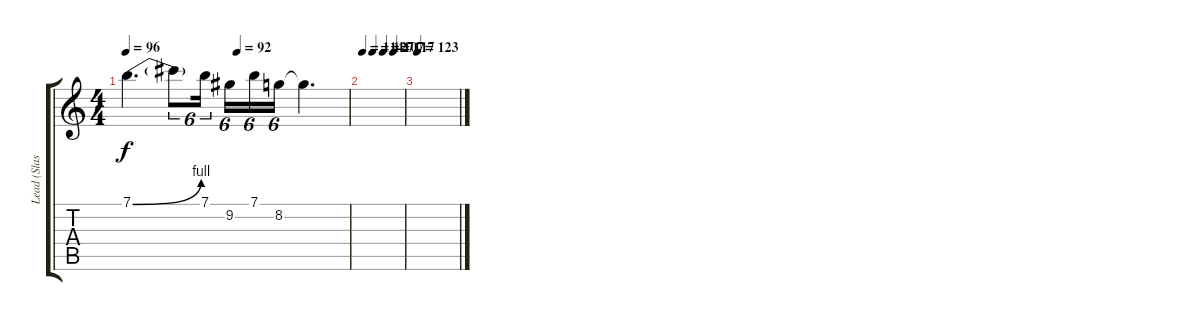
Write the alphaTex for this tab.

\track ("Lead (Slash)" "Lead (Slas") {instrument distortionguitar}
\staff {score tabs}
\tuning (E4 B3 G3 D3 A2 E2) {hide}
\ts (4 4)
\tempo 96
\tempo (92 0.5)
\clef g2
\ks c
7.1{be (bend 0 0 60 4)}.4{d dy f} 7.1{t}.8{tu (6 4)} 7.1.16{tu (6 4)} 9.2.16{tu (6 4)} 7.1.16{tu (6 4)} 8.2.16{tu (6 4)} 8.2{t}.4{d} |
\tempo 114
\tempo (127 0.25)
\tempo (107 0.5)
\tempo (117 0.75)
|
\tempo 123
